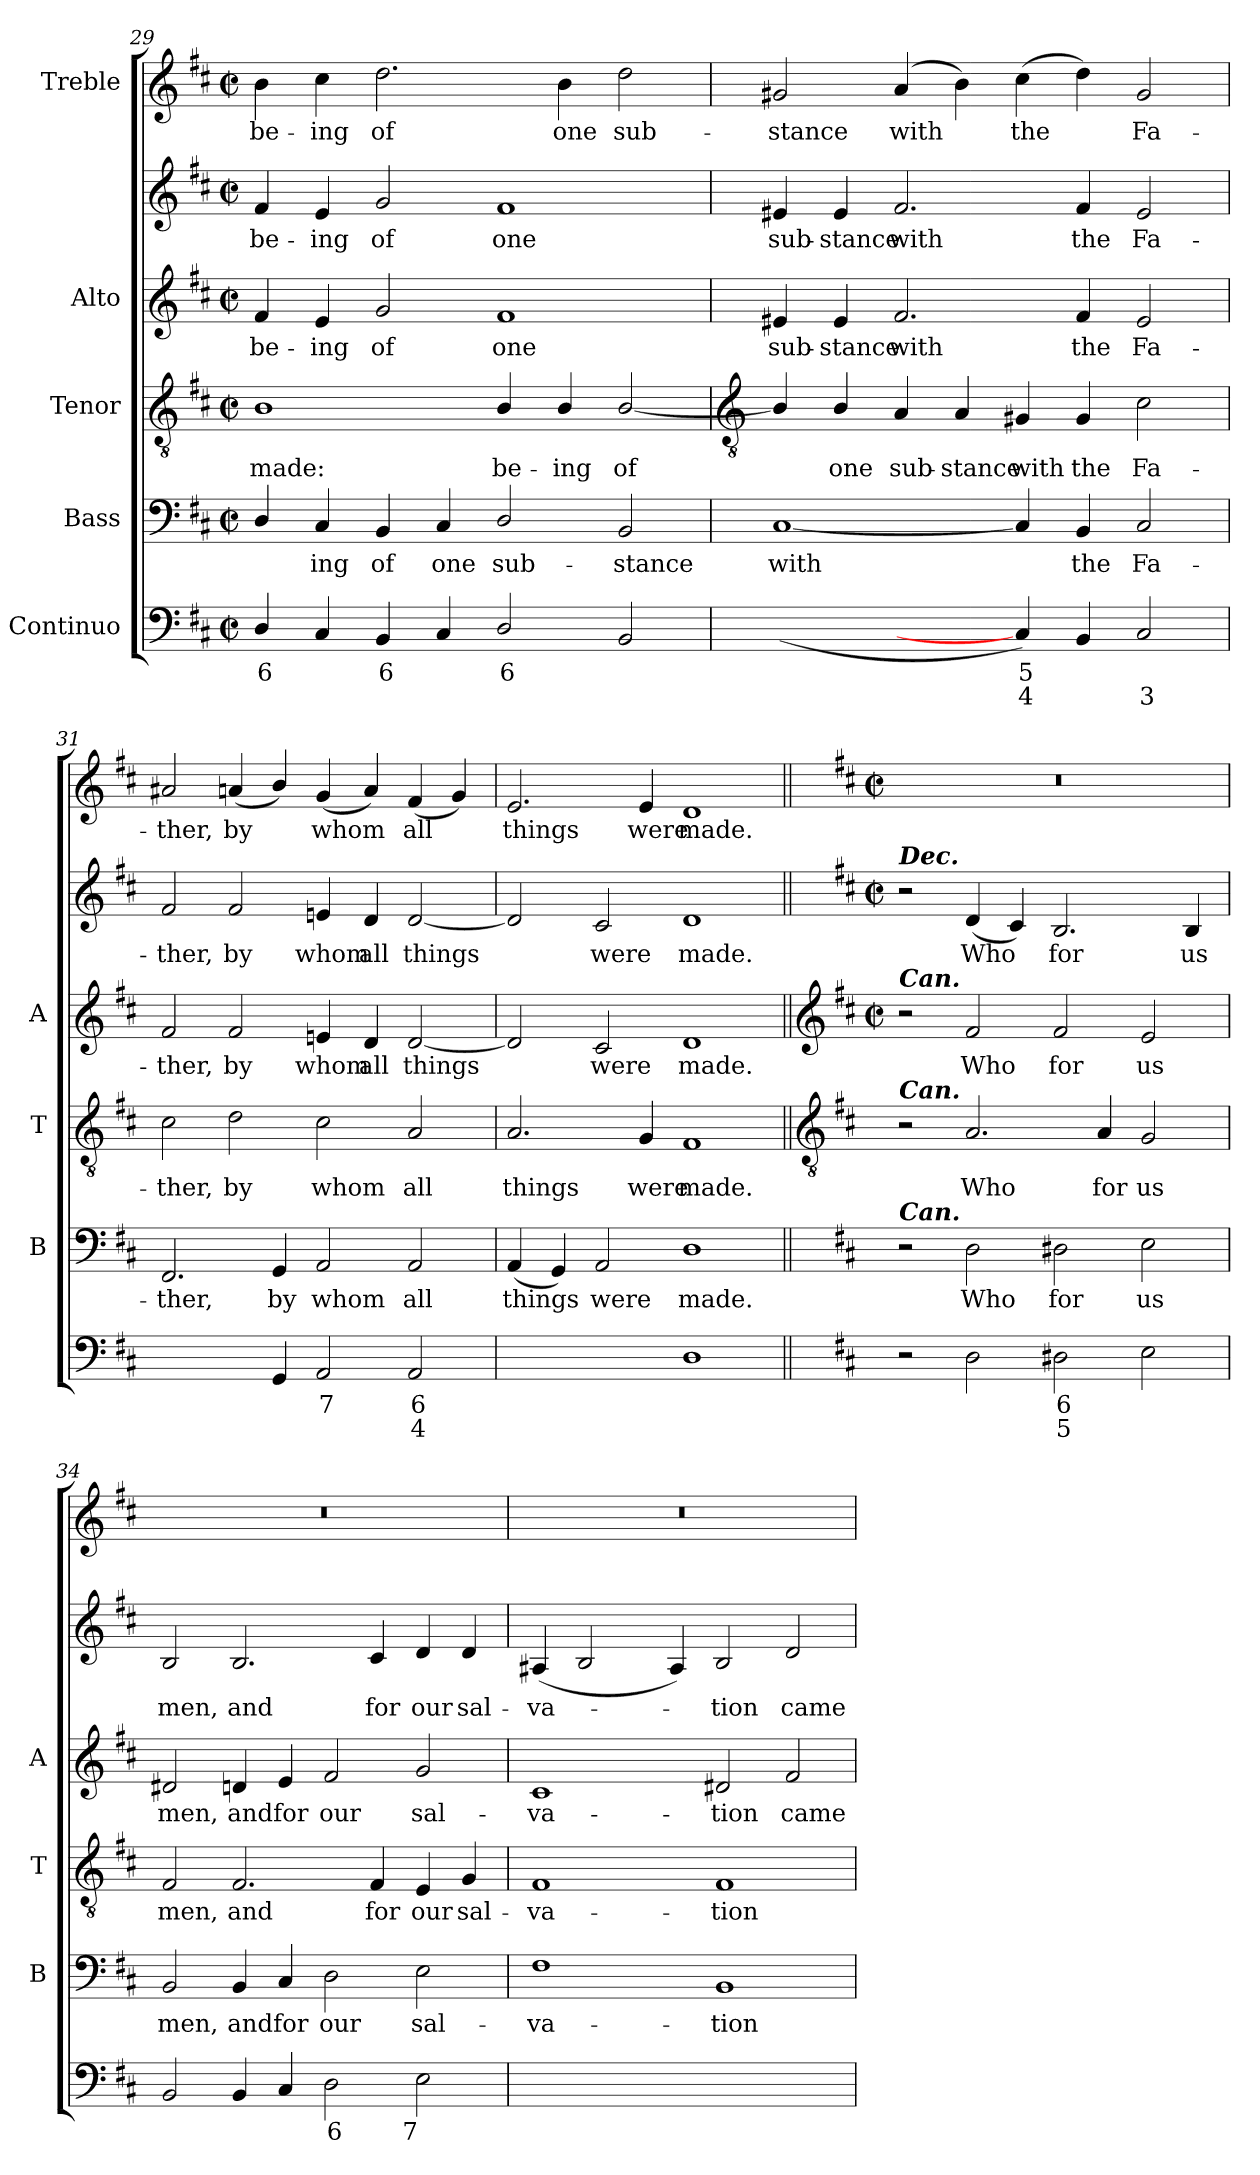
**kern	**text	**text	**kern	**text	**kern	**text	**kern	**text	**kern	**text	**kern	**text
*part5	*part5	*part5	*part4	*part4	*part3	*part3	*part2	*part2	*part2	*part2	*part1	*part1
*staff6	*staff6	*staff6	*staff5	*staff5	*staff4	*staff4	*staff3	*staff3	*staff2	*staff2	*staff1	*staff1
*I"Continuo	*	*	*I"Bass	*	*I"Tenor	*	*I"Alto	*	*	*	*I"Treble	*
*	*	*	*I'B	*	*I'T	*	*I'A	*	*	*	*	*
*clefF4	*	*	*clefF4	*	*clefGv2	*	*	*	*clefG2	*	*clefG2	*
*k[f#c#]	*	*	*k[f#c#]	*	*k[f#c#]	*	*k[f#c#]	*	*k[f#c#]	*	*k[f#c#]	*
*D:	*	*	*D:	*	*D:	*	*D:	*	*D:	*	*D:	*
*M4/2	*	*	*M4/2	*	*M4/2	*	*M4/2	*	*M4/2	*	*M4/2	*
*met(c|)	*	*	*met(c|)	*	*met(c|)	*	*met(c|)	*	*met(c|)	*	*met(c|)	*
=29	=29	=29	=29	=29	=29	=29	=29	=29	=29	=29	=29	=29
!	!LO:LY:b	!	!	!	!	!LO:LY:b	!	!LO:LY:b	!	!LO:LY:b	!	!LO:LY:b
4D/	6	.	4D/	.	1B	made:	4f#	be-	4f#	be-	4b	be-
!	!	!	!	!LO:LY:b	!	!	!	!LO:LY:b	!	!LO:LY:b	!	!LO:LY:b
4C#	.	.	4C#	ing	.	.	4e	-ing	4e	-ing	4cc#	-ing
!	!LO:LY:b	!	!	!LO:LY:b	!	!	!	!LO:LY:b	!	!LO:LY:b	!	!LO:LY:b
4BB	6	.	4BB	of	.	.	2g	of	2g	of	2.dd	of
!	!	!	!	!LO:LY:b	!	!	!	!	!	!	!	!
4C#	.	.	4C#	one	.	.	.	.	.	.	.	.
!	!LO:LY:b	!	!	!LO:LY:b	!	!LO:LY:b	!	!LO:LY:b	!	!LO:LY:b	!	!
2D/	6	.	2D/	sub-	4B/	be-	1f#	one	1f#	one	.	.
!	!	!	!	!	!	!LO:LY:b	!	!	!	!	!	!LO:LY:b
.	.	.	.	.	4B/	-ing	.	.	.	.	4b	one
!	!	!	!	!LO:LY:b	!	!LO:LY:b	!	!	!	!	!	!LO:LY:b
2BB	.	.	2BB	-stance	[2B/	of	.	.	.	.	2dd	sub-
!!LO:LB:g=z
=30	=30	=30	=30	=30	=30	=30	=30	=30	=30	=30	=30	=30
*	*	*	*	*	*clefGv2	*	*	*	*	*	*	*
!	!LO:LY:b	!LO:LY:b	!	!LO:LY:b	!	!	!	!LO:LY:b	!	!LO:LY:b	!	!LO:LY:b
(<[2C#yy	7	3	[1C#	with	4B/]	.	4e#X	sub-	4e#X	sub-	2g#X	-stance
!	!	!	!	!	!	!LO:LY:b	!	!LO:LY:b	!	!LO:LY:b	!	!
.	.	.	.	.	4B/	one	4e#	-stance	4e#	-stance	.	.
!	!LO:LY:b	!LO:LY:b	!	!	!	!LO:LY:b	!	!LO:LY:b	!	!LO:LY:b	!	!LO:LY:b
2C#yy_	6	4	.	.	4A	sub-	2.f#	with	2.f#	with	(<4a	with
!	!	!	!	!	!	!LO:LY:b	!	!	!	!	!	!
.	.	.	.	.	4A	-stance	.	.	.	.	4b)	.
!	!LO:LY:b	!LO:LY:b	!	!	!	!LO:LY:b	!	!	!	!	!	!LO:LY:b
4C#])	5	4	4C#]	.	4G#X	with	.	.	.	.	(>4cc#	the
!	!	!	!	!LO:LY:b	!	!LO:LY:b	!	!LO:LY:b	!	!LO:LY:b	!	!
4BB	.	.	4BB	the	4G#	the	4f#	the	4f#	the	4dd)	.
!	!	!LO:LY:b	!	!LO:LY:b	!	!LO:LY:b	!	!LO:LY:b	!	!LO:LY:b	!	!LO:LY:b
2C#	.	3	2C#	Fa-	2c#	Fa-	2e#	Fa-	2e#	Fa-	2g#	Fa-
=31	=31	=31	=31	=31	=31	=31	=31	=31	=31	=31	=31	=31
!	!	!LO:LY:b	!	!LO:LY:b	!	!LO:LY:b	!	!LO:LY:b	!	!LO:LY:b	!	!LO:LY:b
[2FF#yy	.	5	2.FF#	-ther,	2c#	-ther,	2f#	-ther,	2f#	-ther,	2a#X	-ther,
!	!	!LO:LY:b	!	!	!	!LO:LY:b	!	!LO:LY:b	!	!LO:LY:b	!	!LO:LY:b
4FF#yy]	.	6	.	.	2d	by	2f#	by	2f#	by	(<4an	by
!	!	!	!	!LO:LY:b	!	!	!	!	!	!	!	!
4GG	.	.	4GG	by	.	.	.	.	.	.	4b/)	.
!	!LO:LY:b	!	!	!LO:LY:b	!	!LO:LY:b	!	!LO:LY:b	!	!LO:LY:b	!	!LO:LY:b
2AA	7	.	2AA	whom	2c#	whom	4en	whom	4en	whom	(<4g	whom
!	!	!	!	!	!	!	!	!LO:LY:b	!	!LO:LY:b	!	!
.	.	.	.	.	.	.	4d	all	4d	all	4a)	.
!	!LO:LY:b	!LO:LY:b	!	!LO:LY:b	!	!LO:LY:b	!	!LO:LY:b	!	!LO:LY:b	!	!LO:LY:b
2AA	6	4	2AA	all	2A	all	[2d	things	[2d	things	(<4f#	all
.	.	.	.	.	.	.	.	.	.	.	4g)	.
=32	=32	=32	=32	=32	=32	=32	=32	=32	=32	=32	=32	=32
!	!LO:LY:b	!LO:LY:b	!	!LO:LY:b	!	!LO:LY:b	!	!	!	!	!	!LO:LY:b
[2AAyy	5	4	(<4AA	things	2.A	things	2d]	.	2d]	.	2.e	things
.	.	.	4GG)	.	.	.	.	.	.	.	.	.
!	!	!LO:LY:b	!	!LO:LY:b	!	!	!	!LO:LY:b	!	!LO:LY:b	!	!
2AAyy]	.	3	2AA	were	.	.	2c#	were	2c#	were	.	.
!	!	!	!	!	!	!LO:LY:b	!	!	!	!	!	!LO:LY:b
.	.	.	.	.	4G	were	.	.	.	.	4e	were
!	!	!	!	!LO:LY:b	!	!LO:LY:b	!	!LO:LY:b	!	!LO:LY:b	!	!LO:LY:b
1D	.	.	1D	made.	1F#	made.	1d	made.	1d	made.	1d	made.
!!LO:LB:g=z
=33||	=33||	=33||	=33||	=33||	=33||	=33||	=33||	=33||	=33||	=33||	=33||	=33||
*	*	*	*	*	*clefGv2	*	*clefG2	*	*	*	*	*
*	*	*	*	*	*	*	*k[f#c#]	*	*k[f#c#]	*	*	*
*	*	*	*	*	*	*	*D:	*	*D:	*	*	*
*	*	*	*	*	*	*	*M4/2	*	*M4/2	*	*M4/2	*
*	*	*	*	*	*	*	*met(c|)	*	*met(c|)	*	*met(c|)	*
!	!	!	!	!	!	!	!	!	!LO:TX:a:Bi:t=Dec.	!	!	!
!	!	!	!	!	!	!	!LO:TX:a:Bi:t=Can.	!	!	!	!	!
!	!	!	!	!	!LO:TX:a:Bi:t=Can.	!	!	!	!	!	!	!
!	!	!	!LO:TX:a:Bi:t=Can.	!	!	!	!	!	!	!	!	!
2r	.	.	2r	.	2r	.	2r	.	2r	.	0r	.
!	!	!	!	!LO:LY:b	!	!LO:LY:b	!	!LO:LY:b	!	!LO:LY:b	!	!
2D	.	.	2D	Who	2.A	Who	2f#	Who	(<4d	Who	.	.
.	.	.	.	.	.	.	.	.	4c#)	.	.	.
!	!LO:LY:b	!LO:LY:b	!	!LO:LY:b	!	!	!	!LO:LY:b	!	!LO:LY:b	!	!
2D#X	6	5	2D#X	for	.	.	2f#	for	2.B	for	.	.
!	!	!	!	!	!	!LO:LY:b	!	!	!	!	!	!
.	.	.	.	.	4A	for	.	.	.	.	.	.
!	!	!	!	!LO:LY:b	!	!LO:LY:b	!	!LO:LY:b	!	!	!	!
2E	.	.	2E	us	2G	us	2e	us	.	.	.	.
!	!	!	!	!	!	!	!	!	!	!LO:LY:b	!	!
.	.	.	.	.	.	.	.	.	4B	us	.	.
=34	=34	=34	=34	=34	=34	=34	=34	=34	=34	=34	=34	=34
!	!	!	!	!LO:LY:b	!	!LO:LY:b	!	!LO:LY:b	!	!LO:LY:b	!	!
2BB	.	.	2BB	men,	2F#	men,	2d#X	-men,	2B	men,	0r	.
!	!	!	!	!LO:LY:b	!	!LO:LY:b	!	!LO:LY:b	!	!LO:LY:b	!	!
4BB	.	.	4BB	and	2.F#	and	4dn	and	2.B	and	.	.
!	!	!	!	!LO:LY:b	!	!	!	!LO:LY:b	!	!	!	!
4C#	.	.	4C#	for	.	.	4e	for	.	.	.	.
!	!LO:LY:b	!	!	!LO:LY:b	!	!	!	!LO:LY:b	!	!	!	!
2D	6	.	2D	our	.	.	2f#	our	.	.	.	.
!	!	!	!	!	!	!LO:LY:b	!	!	!	!LO:LY:b	!	!
.	.	.	.	.	4F#	for	.	.	4c#	for	.	.
!	!LO:LY:b	!	!	!LO:LY:b	!	!LO:LY:b	!	!LO:LY:b	!	!LO:LY:b	!	!
2E	7	.	2E	sal-	4E	our	2g	sal-	4d	our	.	.
!	!	!	!	!	!	!LO:LY:b	!	!	!	!LO:LY:b	!	!
.	.	.	.	.	4G	sal-	.	.	4d	sal-	.	.
=35	=35	=35	=35	=35	=35	=35	=35	=35	=35	=35	=35	=35
!	!LO:LY:b	!LO:LY:b	!	!LO:LY:b	!	!LO:LY:b	!	!LO:LY:b	!	!LO:LY:b	!	!
[4F#yy	5	3	1F#	-va-	1F#	-va-	1c#	va-	(<4A#X	-va-	0r	.
!	!	!LO:LY:b	!	!	!	!	!	!	!	!	!	!
4F#yy]	.	4	.	.	.	.	.	.	2B	.	.	.
!	!	!LO:LY:b	!	!	!	!	!	!	!	!	!	!
[4FF#yy	.	4	.	.	.	.	.	.	.	.	.	.
!	!	!LO:LY:b	!	!	!	!	!	!	!	!	!	!
4FF#yy]	.	3	.	.	.	.	.	.	4A#)	.	.	.
!	!	!	!	!LO:LY:b	!	!LO:LY:b	!	!LO:LY:b	!	!LO:LY:b	!	!
[2BByy	.	.	1BB	-tion	1F#	-tion	2d#X	-tion	2B	tion	.	.
!	!	!	!	!	!	!	!	!LO:LY:b	!	!LO:LY:b	!	!
2BByy]	.	.	.	.	.	.	2f#	came	2d	came	.	.
=	=	=	=	=	=	=	=	=	=	=	=	=
*-	*-	*-	*-	*-	*-	*-	*-	*-	*-	*-	*-	*-
